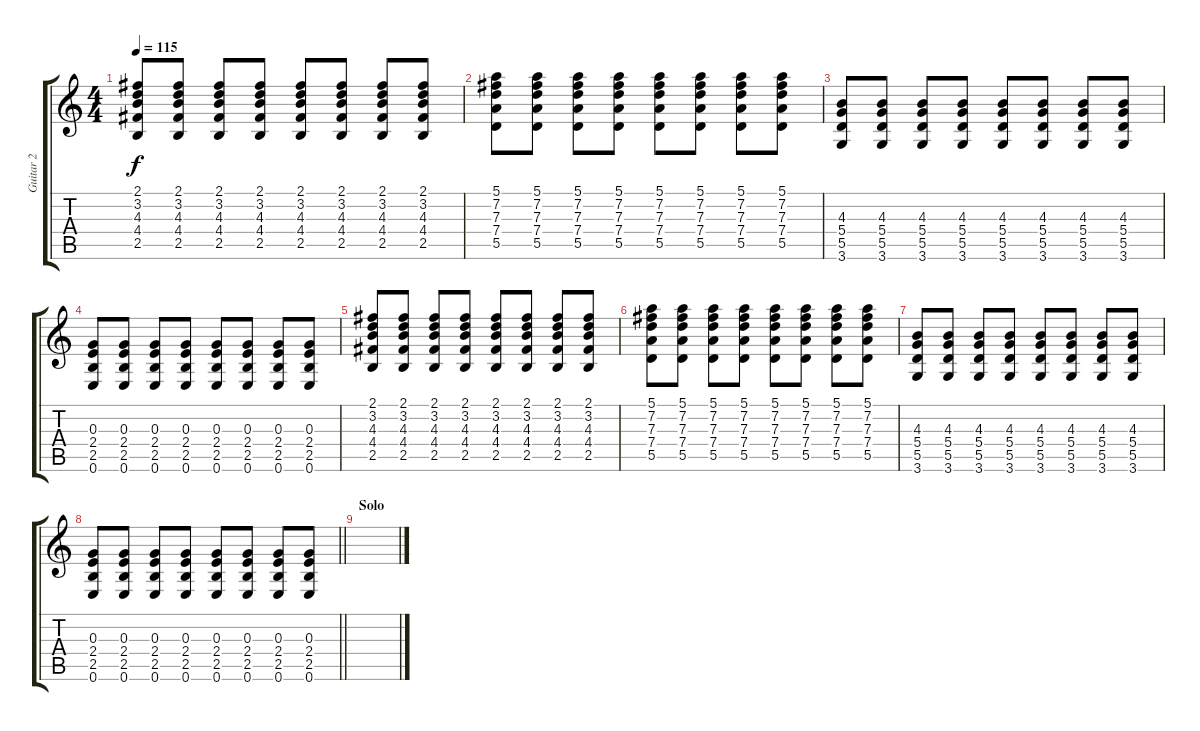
\track ("Guitar 2" "Guitar 2") {instrument acousticguitarsteel}
\staff {score tabs}
\tuning (E4 B3 G3 D3 A2 E2) {hide}
\ts (4 4)
\tempo 115
\clef g2
\ks c
(2.1 3.2 4.3 4.4 2.5).8{dy f} (2.1 3.2 4.3 4.4 2.5).8 (2.1 3.2 4.3 4.4 2.5).8 (2.1 3.2 4.3 4.4 2.5).8 (2.1 3.2 4.3 4.4 2.5).8 (2.1 3.2 4.3 4.4 2.5).8 (2.1 3.2 4.3 4.4 2.5).8 (2.1 3.2 4.3 4.4 2.5).8 |
(5.1 7.2 7.3 7.4 5.5).8 (5.1 7.2 7.3 7.4 5.5).8 (5.1 7.2 7.3 7.4 5.5).8 (5.1 7.2 7.3 7.4 5.5).8 (5.1 7.2 7.3 7.4 5.5).8 (5.1 7.2 7.3 7.4 5.5).8 (5.1 7.2 7.3 7.4 5.5).8 (5.1 7.2 7.3 7.4 5.5).8 |
(4.3 5.4 5.5 3.6).8 (4.3 5.4 5.5 3.6).8 (4.3 5.4 5.5 3.6).8 (4.3 5.4 5.5 3.6).8 (4.3 5.4 5.5 3.6).8 (4.3 5.4 5.5 3.6).8 (4.3 5.4 5.5 3.6).8 (4.3 5.4 5.5 3.6).8 |
(0.3 2.4 2.5 0.6).8 (0.3 2.4 2.5 0.6).8 (0.3 2.4 2.5 0.6).8 (0.3 2.4 2.5 0.6).8 (0.3 2.4 2.5 0.6).8 (0.3 2.4 2.5 0.6).8 (0.3 2.4 2.5 0.6).8 (0.3 2.4 2.5 0.6).8 |
(2.1 3.2 4.3 4.4 2.5).8 (2.1 3.2 4.3 4.4 2.5).8 (2.1 3.2 4.3 4.4 2.5).8 (2.1 3.2 4.3 4.4 2.5).8 (2.1 3.2 4.3 4.4 2.5).8 (2.1 3.2 4.3 4.4 2.5).8 (2.1 3.2 4.3 4.4 2.5).8 (2.1 3.2 4.3 4.4 2.5).8 |
(5.1 7.2 7.3 7.4 5.5).8 (5.1 7.2 7.3 7.4 5.5).8 (5.1 7.2 7.3 7.4 5.5).8 (5.1 7.2 7.3 7.4 5.5).8 (5.1 7.2 7.3 7.4 5.5).8 (5.1 7.2 7.3 7.4 5.5).8 (5.1 7.2 7.3 7.4 5.5).8 (5.1 7.2 7.3 7.4 5.5).8 |
(4.3 5.4 5.5 3.6).8 (4.3 5.4 5.5 3.6).8 (4.3 5.4 5.5 3.6).8 (4.3 5.4 5.5 3.6).8 (4.3 5.4 5.5 3.6).8 (4.3 5.4 5.5 3.6).8 (4.3 5.4 5.5 3.6).8 (4.3 5.4 5.5 3.6).8 |
\barLineRight lightlight
(0.3 2.4 2.5 0.6).8 (0.3 2.4 2.5 0.6).8 (0.3 2.4 2.5 0.6).8 (0.3 2.4 2.5 0.6).8 (0.3 2.4 2.5 0.6).8 (0.3 2.4 2.5 0.6).8 (0.3 2.4 2.5 0.6).8 (0.3 2.4 2.5 0.6).8 |
\section ("" "Solo")
